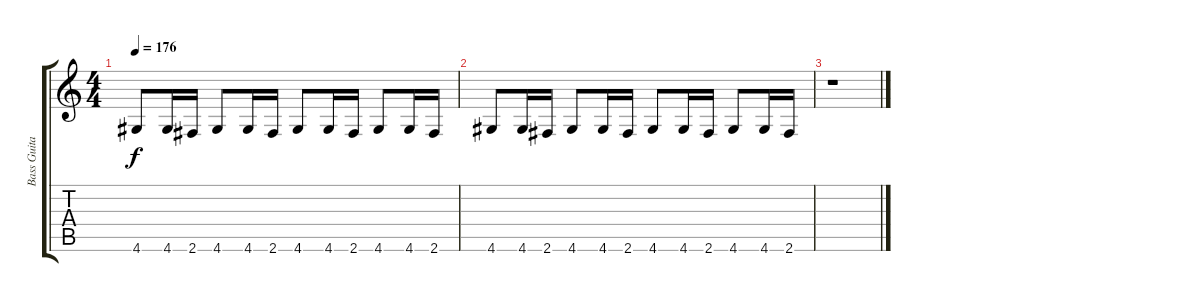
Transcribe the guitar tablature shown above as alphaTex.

\track ("Bass Guitar" "Bass Guita") {instrument electricbasspick}
\staff {score tabs}
\tuning (E4 B3 G3 D3 A2 E2) {hide}
\ts (4 4)
\tempo 176
\clef g2
\ks c
4.6.8{dy f} 4.6.16 2.6.16 4.6.8 4.6.16 2.6.16 4.6.8 4.6.16 2.6.16 4.6.8 4.6.16 2.6.16 |
4.6.8 4.6.16 2.6.16 4.6.8 4.6.16 2.6.16 4.6.8 4.6.16 2.6.16 4.6.8 4.6.16 2.6.16 |
r.1
